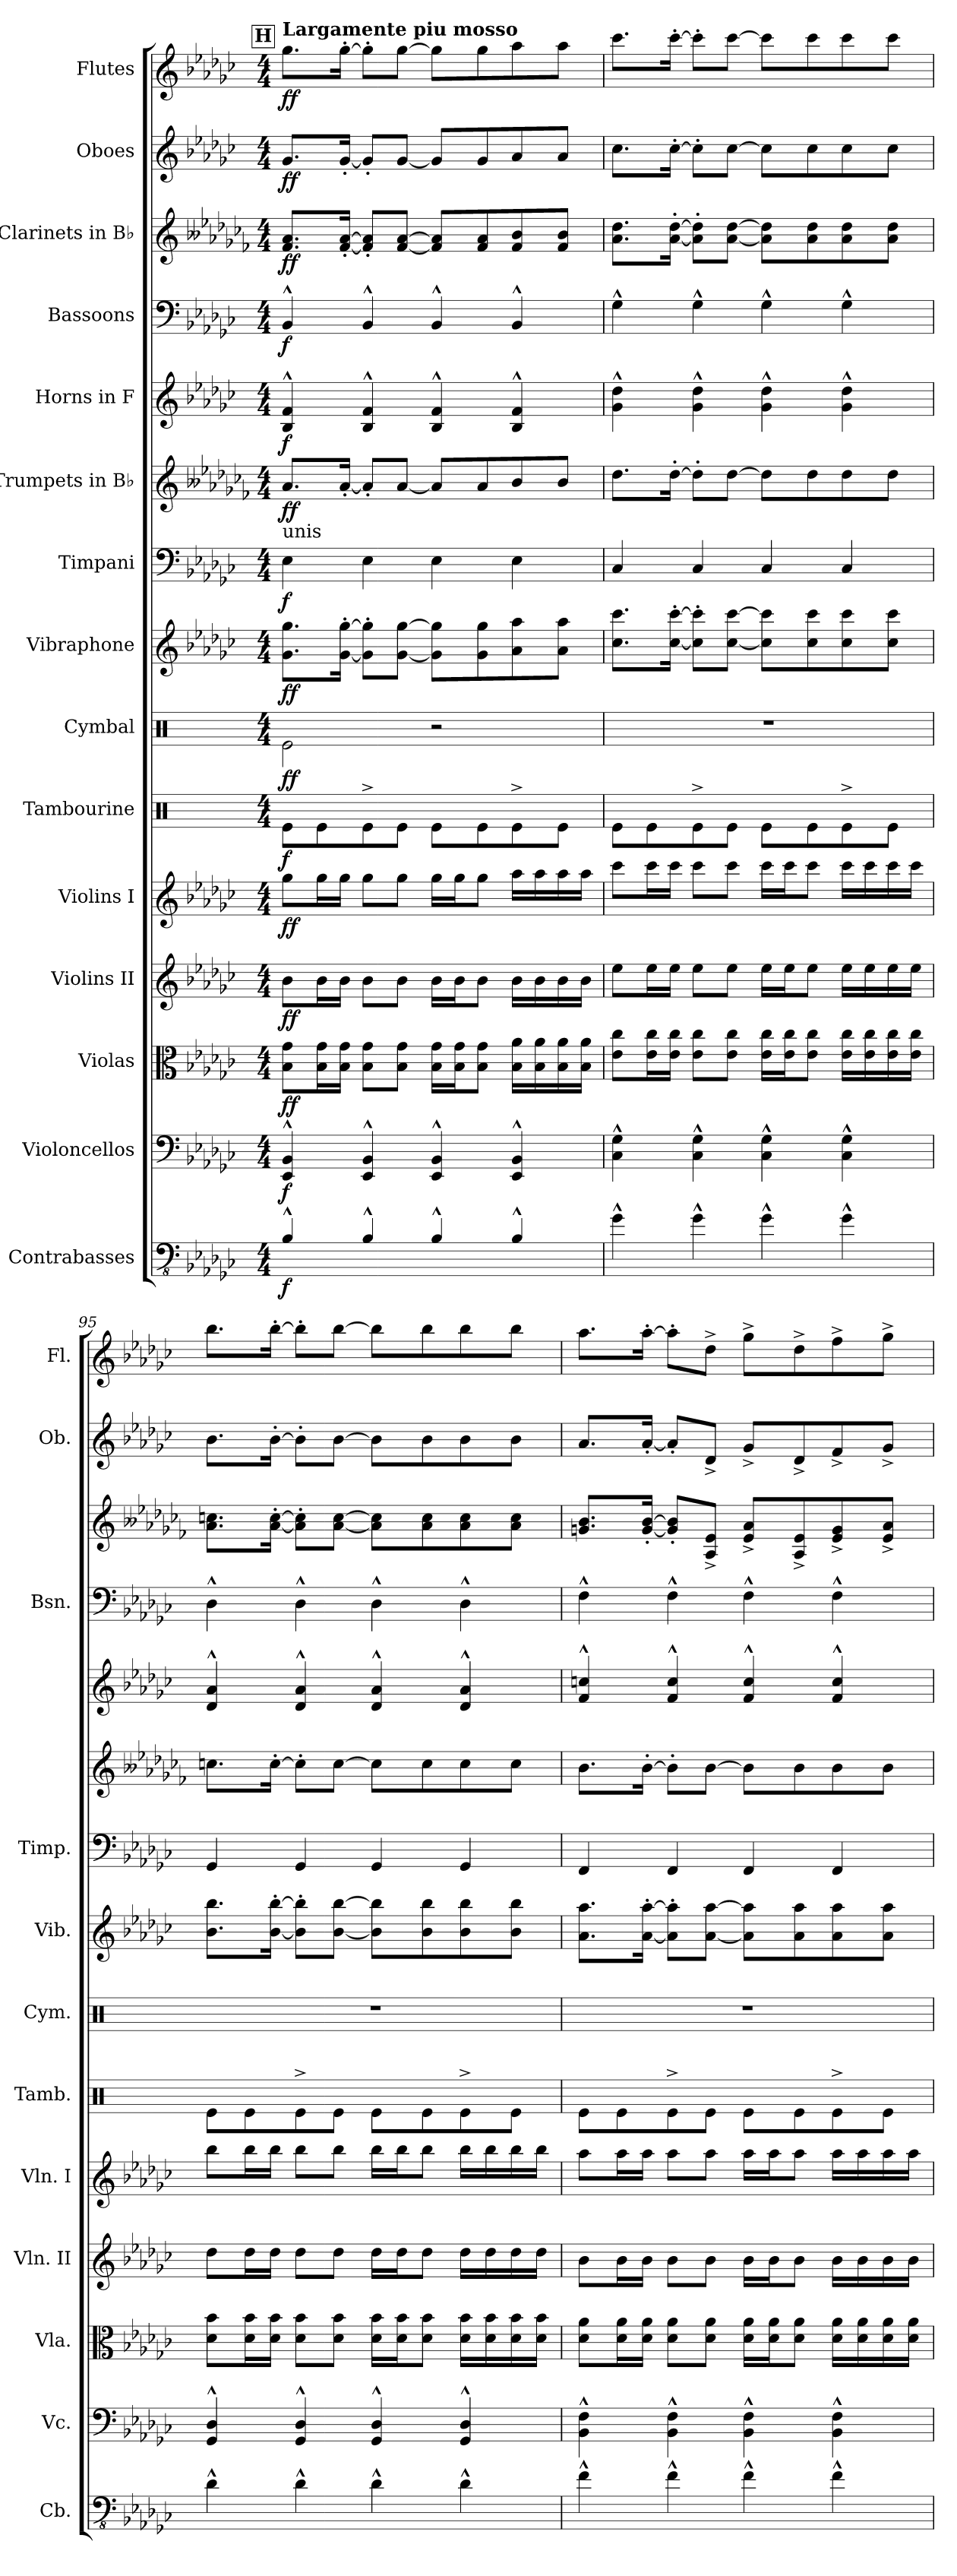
**kern	**dynam	**kern	**dynam	**kern	**dynam	**kern	**dynam	**kern	**dynam	**kern	**dynam	**kern	**dynam	**kern	**dynam	**kern	**dynam	**kern	**dynam	**kern	**dynam	**kern	**dynam	**kern	**dynam	**kern	**dynam	**kern	**dynam
*part15	*part15	*part14	*part14	*part13	*part13	*part12	*part12	*part11	*part11	*part10	*part10	*part9	*part9	*part8	*part8	*part7	*part7	*part6	*part6	*part5	*part5	*part4	*part4	*part3	*part3	*part2	*part2	*part1	*part1
*staff15	*staff15	*staff14	*staff14	*staff13	*staff13	*staff12	*staff12	*staff11	*staff11	*staff10	*staff10	*staff9	*staff9	*staff8	*staff8	*staff7	*staff7	*staff6	*staff6	*staff5	*staff5	*staff4	*staff4	*staff3	*staff3	*staff2	*staff2	*staff1	*staff1
*I"Contrabasses	*	*I"Violoncellos	*	*I"Violas	*	*I"Violins II	*	*I"Violins I	*	*I"Tambourine	*	*I"Cymbal	*	*I"Vibraphone	*	*I"Timpani	*	*I"Trumpets in B♭	*	*I"Horns in F	*	*I"Bassoons	*	*I"Clarinets in B♭	*	*I"Oboes	*	*I"Flutes	*
*I'Cb.	*	*I'Vc.	*	*I'Vla.	*	*I'Vln. II	*	*I'Vln. I	*	*I'Tamb.	*	*I'Cym.	*	*I'Vib.	*	*I'Timp.	*	*	*	*	*	*I'Bsn.	*	*	*	*I'Ob.	*	*I'Fl.	*
*clefFv4	*	*clefF4	*	*clefC3	*	*clefG2	*	*clefG2	*	*clefX	*	*clefX	*	*clefG2	*	*clefF4	*	*clefG2	*	*clefG2	*	*clefF4	*	*clefG2	*	*clefG2	*	*clefG2	*
*ITrd7c12	*	*	*	*	*	*	*	*	*	*	*	*	*	*	*	*	*	*ITrd1c2	*	*ITrd4c7	*	*	*	*ITrd1c2	*	*	*	*	*
*k[b-e-a-d-g-c-]	*	*k[b-e-a-d-g-c-]	*	*k[b-e-a-d-g-c-]	*	*k[b-e-a-d-g-c-]	*	*k[b-e-a-d-g-c-]	*	*k[]	*	*k[]	*	*k[b-e-a-d-g-c-]	*	*k[b-e-a-d-g-c-]	*	*k[b--e-a-d-g-c-f-]	*	*k[b-e-a-d-g-c-f-]	*	*k[b-e-a-d-g-c-]	*	*k[b--e-a-d-g-c-f-]	*	*k[b-e-a-d-g-c-]	*	*k[b-e-a-d-g-c-]	*
*M4/4	*	*M4/4	*	*M4/4	*	*M4/4	*	*M4/4	*	*M4/4	*	*M4/4	*	*M4/4	*	*M4/4	*	*M4/4	*	*M4/4	*	*M4/4	*	*M4/4	*	*M4/4	*	*M4/4	*
!!LO:REH:place=s1:a:B:fs=14:t=H
=93	=93	=93	=93	=93	=93	=93	=93	=93	=93	=93	=93	=93	=93	=93	=93	=93	=93	=93	=93	=93	=93	=93	=93	=93	=93	=93	=93	=93	=93
!	!	!	!	!	!	!	!	!	!	!	!	!	!	!	!	!	!	!	!	!	!	!	!	!	!	!	!	!LO:TX:a:B:t=Largamente piu mosso	!
!	!	!	!	!	!	!	!	!	!	!	!	!	!	!	!	!	!	!LO:TX:b:t=unis	!	!	!	!	!	!	!	!	!	!	!
!	!LO:DY:b	!	!LO:DY:b	!	!LO:DY:b	!	!LO:DY:b	!	!LO:DY:b	!	!LO:DY:b	!	!LO:DY:b	!	!LO:DY:b	!	!LO:DY:b	!	!LO:DY:b	!	!LO:DY:b	!	!LO:DY:b	!	!LO:DY:b	!	!LO:DY:b	!	!LO:DY:b
4BBB-^^/	f	4EE-/^^ 4BB-/^^	f	8B-\ 8g-\L	ff	8b-\L	ff	8gg-\L	ff	8Re\L	f	2Re\	ff	8.g-\ 8.gg-\L	ff	4E-\	f	8.g-/L	ff	4E-/^^ 4B-/^^	f	4BB-^^/	f	8.e-/ 8.g-/L	ff	8.g-/L	ff	8.gg-\L	ff
.	.	.	.	16B-\ 16g-\L	.	16b-\L	.	16gg-\L	.	8Re\	.	.	.	.	.	.	.	.	.	.	.	.	.	.	.	.	.	.	.
.	.	.	.	16B-\ 16g-\JJ	.	16b-\JJ	.	16gg-\JJ	.	.	.	.	.	[16g-\' [16gg-\'Jk	.	.	.	[16g-'/Jk	.	.	.	.	.	[16e-/' [16g-/'Jk	.	[16g-'/Jk	.	[16gg-'\Jk	.
4BBB-^^/	.	4EE-/^^ 4BB-/^^	.	8B-\ 8g-\L	.	8b-\L	.	8gg-\L	.	8Re^\	.	.	.	8g-\]' 8gg-\]'L	.	4E-\	.	8g-'/L]	.	4E-/^^ 4B-/^^	.	4BB-^^/	.	8e-/]' 8g-/]'L	.	8g-'/L]	.	8gg-'\L]	.
.	.	.	.	8B-\ 8g-\J	.	8b-\J	.	8gg-\J	.	8Re\J	.	.	.	[8g-\ [8gg-\J	.	.	.	[8g-/J	.	.	.	.	.	[8e-/ [8g-/J	.	[8g-/J	.	[8gg-\J	.
4BBB-^^/	.	4EE-/^^ 4BB-/^^	.	16B-\ 16g-\LL	.	16b-\LL	.	16gg-\LL	.	8Re\L	.	2r	.	8g-\] 8gg-\]L	.	4E-\	.	8g-/L]	.	4E-/^^ 4B-/^^	.	4BB-^^/	.	8e-/] 8g-/]L	.	8g-/L]	.	8gg-\L]	.
.	.	.	.	16B-\ 16g-\J	.	16b-\J	.	16gg-\J	.	.	.	.	.	.	.	.	.	.	.	.	.	.	.	.	.	.	.	.	.
.	.	.	.	8B-\ 8g-\J	.	8b-\J	.	8gg-\J	.	8Re\	.	.	.	8g-\ 8gg-\	.	.	.	8g-/	.	.	.	.	.	8e-/ 8g-/	.	8g-/	.	8gg-\	.
4BBB-^^/	.	4EE-/^^ 4BB-/^^	.	16B-\ 16a-\LL	.	16b-\LL	.	16aa-\LL	.	8Re^\	.	.	.	8a-\ 8aa-\	.	4E-\	.	8a-/	.	4E-/^^ 4B-/^^	.	4BB-^^/	.	8e-/ 8a-/	.	8a-/	.	8aa-\	.
.	.	.	.	16B-\ 16a-\	.	16b-\	.	16aa-\	.	.	.	.	.	.	.	.	.	.	.	.	.	.	.	.	.	.	.	.	.
.	.	.	.	16B-\ 16a-\	.	16b-\	.	16aa-\	.	8Re\J	.	.	.	8a-\ 8aa-\J	.	.	.	8a-/J	.	.	.	.	.	8e-/ 8a-/J	.	8a-/J	.	8aa-\J	.
.	.	.	.	16B-\ 16a-\JJ	.	16b-\JJ	.	16aa-\JJ	.	.	.	.	.	.	.	.	.	.	.	.	.	.	.	.	.	.	.	.	.
=94	=94	=94	=94	=94	=94	=94	=94	=94	=94	=94	=94	=94	=94	=94	=94	=94	=94	=94	=94	=94	=94	=94	=94	=94	=94	=94	=94	=94	=94
4GG-^^\	.	4C-\^^ 4G-\^^	.	8e-\ 8cc-\L	.	8ee-\L	.	8ccc-\L	.	8Re\L	.	1r	.	8.cc-\ 8.ccc-\L	.	4C-/	.	8.cc-\L	.	4c-\^^ 4g-\^^	.	4G-^^\	.	8.g-\ 8.cc-\L	.	8.cc-\L	.	8.ccc-\L	.
.	.	.	.	16e-\ 16cc-\L	.	16ee-\L	.	16ccc-\L	.	8Re\	.	.	.	.	.	.	.	.	.	.	.	.	.	.	.	.	.	.	.
.	.	.	.	16e-\ 16cc-\JJ	.	16ee-\JJ	.	16ccc-\JJ	.	.	.	.	.	[16cc-\' [16ccc-\'Jk	.	.	.	[16cc-'\Jk	.	.	.	.	.	[16g-\' [16cc-\'Jk	.	[16cc-'\Jk	.	[16ccc-'\Jk	.
4GG-^^\	.	4C-\^^ 4G-\^^	.	8e-\ 8cc-\L	.	8ee-\L	.	8ccc-\L	.	8Re^\	.	.	.	8cc-\]' 8ccc-\]'L	.	4C-/	.	8cc-'\L]	.	4c-\^^ 4g-\^^	.	4G-^^\	.	8g-\]' 8cc-\]'L	.	8cc-'\L]	.	8ccc-'\L]	.
.	.	.	.	8e-\ 8cc-\J	.	8ee-\J	.	8ccc-\J	.	8Re\J	.	.	.	[8cc-\ [8ccc-\J	.	.	.	[8cc-\J	.	.	.	.	.	[8g-\ [8cc-\J	.	[8cc-\J	.	[8ccc-\J	.
4GG-^^\	.	4C-\^^ 4G-\^^	.	16e-\ 16cc-\LL	.	16ee-\LL	.	16ccc-\LL	.	8Re\L	.	.	.	8cc-\] 8ccc-\]L	.	4C-/	.	8cc-\L]	.	4c-\^^ 4g-\^^	.	4G-^^\	.	8g-\] 8cc-\]L	.	8cc-\L]	.	8ccc-\L]	.
.	.	.	.	16e-\ 16cc-\J	.	16ee-\J	.	16ccc-\J	.	.	.	.	.	.	.	.	.	.	.	.	.	.	.	.	.	.	.	.	.
.	.	.	.	8e-\ 8cc-\J	.	8ee-\J	.	8ccc-\J	.	8Re\	.	.	.	8cc-\ 8ccc-\	.	.	.	8cc-\	.	.	.	.	.	8g-\ 8cc-\	.	8cc-\	.	8ccc-\	.
4GG-^^\	.	4C-\^^ 4G-\^^	.	16e-\ 16cc-\LL	.	16ee-\LL	.	16ccc-\LL	.	8Re^\	.	.	.	8cc-\ 8ccc-\	.	4C-/	.	8cc-\	.	4c-\^^ 4g-\^^	.	4G-^^\	.	8g-\ 8cc-\	.	8cc-\	.	8ccc-\	.
.	.	.	.	16e-\ 16cc-\	.	16ee-\	.	16ccc-\	.	.	.	.	.	.	.	.	.	.	.	.	.	.	.	.	.	.	.	.	.
.	.	.	.	16e-\ 16cc-\	.	16ee-\	.	16ccc-\	.	8Re\J	.	.	.	8cc-\ 8ccc-\J	.	.	.	8cc-\J	.	.	.	.	.	8g-\ 8cc-\J	.	8cc-\J	.	8ccc-\J	.
.	.	.	.	16e-\ 16cc-\JJ	.	16ee-\JJ	.	16ccc-\JJ	.	.	.	.	.	.	.	.	.	.	.	.	.	.	.	.	.	.	.	.	.
=95	=95	=95	=95	=95	=95	=95	=95	=95	=95	=95	=95	=95	=95	=95	=95	=95	=95	=95	=95	=95	=95	=95	=95	=95	=95	=95	=95	=95	=95
4DD-^^\	.	4GG-/^^ 4D-/^^	.	8d-\ 8b-\L	.	8dd-\L	.	8bb-\L	.	8Re\L	.	1r	.	8.b-\ 8.bb-\L	.	4GG-/	.	8.b-X\L	.	4G-/^^ 4d-/^^	.	4D-^^\	.	8.g-\ 8.b-X\L	.	8.b-\L	.	8.bb-\L	.
.	.	.	.	16d-\ 16b-\L	.	16dd-\L	.	16bb-\L	.	8Re\	.	.	.	.	.	.	.	.	.	.	.	.	.	.	.	.	.	.	.
.	.	.	.	16d-\ 16b-\JJ	.	16dd-\JJ	.	16bb-\JJ	.	.	.	.	.	[16b-\' [16bb-\'Jk	.	.	.	[16b-'\Jk	.	.	.	.	.	[16g-\' [16b-\'Jk	.	[16b-'\Jk	.	[16bb-'\Jk	.
4DD-^^\	.	4GG-/^^ 4D-/^^	.	8d-\ 8b-\L	.	8dd-\L	.	8bb-\L	.	8Re^\	.	.	.	8b-\]' 8bb-\]'L	.	4GG-/	.	8b-'\L]	.	4G-/^^ 4d-/^^	.	4D-^^\	.	8g-\]' 8b-\]'L	.	8b-'\L]	.	8bb-'\L]	.
.	.	.	.	8d-\ 8b-\J	.	8dd-\J	.	8bb-\J	.	8Re\J	.	.	.	[8b-\ [8bb-\J	.	.	.	[8b-\J	.	.	.	.	.	[8g-\ [8b-\J	.	[8b-\J	.	[8bb-\J	.
4DD-^^\	.	4GG-/^^ 4D-/^^	.	16d-\ 16b-\LL	.	16dd-\LL	.	16bb-\LL	.	8Re\L	.	.	.	8b-\] 8bb-\]L	.	4GG-/	.	8b-\L]	.	4G-/^^ 4d-/^^	.	4D-^^\	.	8g-\] 8b-\]L	.	8b-\L]	.	8bb-\L]	.
.	.	.	.	16d-\ 16b-\J	.	16dd-\J	.	16bb-\J	.	.	.	.	.	.	.	.	.	.	.	.	.	.	.	.	.	.	.	.	.
.	.	.	.	8d-\ 8b-\J	.	8dd-\J	.	8bb-\J	.	8Re\	.	.	.	8b-\ 8bb-\	.	.	.	8b-\	.	.	.	.	.	8g-\ 8b-\	.	8b-\	.	8bb-\	.
4DD-^^\	.	4GG-/^^ 4D-/^^	.	16d-\ 16b-\LL	.	16dd-\LL	.	16bb-\LL	.	8Re^\	.	.	.	8b-\ 8bb-\	.	4GG-/	.	8b-\	.	4G-/^^ 4d-/^^	.	4D-^^\	.	8g-\ 8b-\	.	8b-\	.	8bb-\	.
.	.	.	.	16d-\ 16b-\	.	16dd-\	.	16bb-\	.	.	.	.	.	.	.	.	.	.	.	.	.	.	.	.	.	.	.	.	.
.	.	.	.	16d-\ 16b-\	.	16dd-\	.	16bb-\	.	8Re\J	.	.	.	8b-\ 8bb-\J	.	.	.	8b-\J	.	.	.	.	.	8g-\ 8b-\J	.	8b-\J	.	8bb-\J	.
.	.	.	.	16d-\ 16b-\JJ	.	16dd-\JJ	.	16bb-\JJ	.	.	.	.	.	.	.	.	.	.	.	.	.	.	.	.	.	.	.	.	.
!!LO:PB:g=z
=96	=96	=96	=96	=96	=96	=96	=96	=96	=96	=96	=96	=96	=96	=96	=96	=96	=96	=96	=96	=96	=96	=96	=96	=96	=96	=96	=96	=96	=96
4FF^^\	.	4BB-\^^ 4F\^^	.	8d-\ 8a-\L	.	8b-\L	.	8aa-\L	.	8Re\L	.	1r	.	8.a-\ 8.aa-\L	.	4FF/	.	8.a-\L	.	4B-/^^ 4fn/^^	.	4F^^\	.	8.fn/ 8.a-/L	.	8.a-/L	.	8.aa-\L	.
.	.	.	.	16d-\ 16a-\L	.	16b-\L	.	16aa-\L	.	8Re\	.	.	.	.	.	.	.	.	.	.	.	.	.	.	.	.	.	.	.
.	.	.	.	16d-\ 16a-\JJ	.	16b-\JJ	.	16aa-\JJ	.	.	.	.	.	[16a-\' [16aa-\'Jk	.	.	.	[16a-'\Jk	.	.	.	.	.	[16f/' [16a-/'Jk	.	[16a-'/Jk	.	[16aa-'\Jk	.
4FF^^\	.	4BB-\^^ 4F\^^	.	8d-\ 8a-\L	.	8b-\L	.	8aa-\L	.	8Re^\	.	.	.	8a-\]' 8aa-\]'L	.	4FF/	.	8a-'\L]	.	4B-/^^ 4f/^^	.	4F^^\	.	8f/]' 8a-/]'L	.	8a-'/L]	.	8aa-'\L]	.
.	.	.	.	8d-\ 8a-\J	.	8b-\J	.	8aa-\J	.	8Re\J	.	.	.	[8a-\ [8aa-\J	.	.	.	[8a-\J	.	.	.	.	.	8G-/^ 8d-/^J	.	8d-^/J	.	8dd-^\J	.
4FF^^\	.	4BB-\^^ 4F\^^	.	16d-\ 16a-\LL	.	16b-\LL	.	16aa-\LL	.	8Re\L	.	.	.	8a-\] 8aa-\]L	.	4FF/	.	8a-\L]	.	4B-/^^ 4f/^^	.	4F^^\	.	8d-/^ 8g-/^L	.	8g-^/L	.	8gg-^\L	.
.	.	.	.	16d-\ 16a-\J	.	16b-\J	.	16aa-\J	.	.	.	.	.	.	.	.	.	.	.	.	.	.	.	.	.	.	.	.	.
.	.	.	.	8d-\ 8a-\J	.	8b-\J	.	8aa-\J	.	8Re\	.	.	.	8a-\ 8aa-\	.	.	.	8a-\	.	.	.	.	.	8G-/^ 8d-/^	.	8d-^/	.	8dd-^\	.
4FF^^\	.	4BB-\^^ 4F\^^	.	16d-\ 16a-\LL	.	16b-\LL	.	16aa-\LL	.	8Re^\	.	.	.	8a-\ 8aa-\	.	4FF/	.	8a-\	.	4B-/^^ 4f/^^	.	4F^^\	.	8d-/^ 8f/^	.	8f^/	.	8ff^\	.
.	.	.	.	16d-\ 16a-\	.	16b-\	.	16aa-\	.	.	.	.	.	.	.	.	.	.	.	.	.	.	.	.	.	.	.	.	.
.	.	.	.	16d-\ 16a-\	.	16b-\	.	16aa-\	.	8Re\J	.	.	.	8a-\ 8aa-\J	.	.	.	8a-\J	.	.	.	.	.	8d-/^ 8g-/^J	.	8g-^/J	.	8gg-^\J	.
.	.	.	.	16d-\ 16a-\JJ	.	16b-\JJ	.	16aa-\JJ	.	.	.	.	.	.	.	.	.	.	.	.	.	.	.	.	.	.	.	.	.
=	=	=	=	=	=	=	=	=	=	=	=	=	=	=	=	=	=	=	=	=	=	=	=	=	=	=	=	=	=
*-	*-	*-	*-	*-	*-	*-	*-	*-	*-	*-	*-	*-	*-	*-	*-	*-	*-	*-	*-	*-	*-	*-	*-	*-	*-	*-	*-	*-	*-
